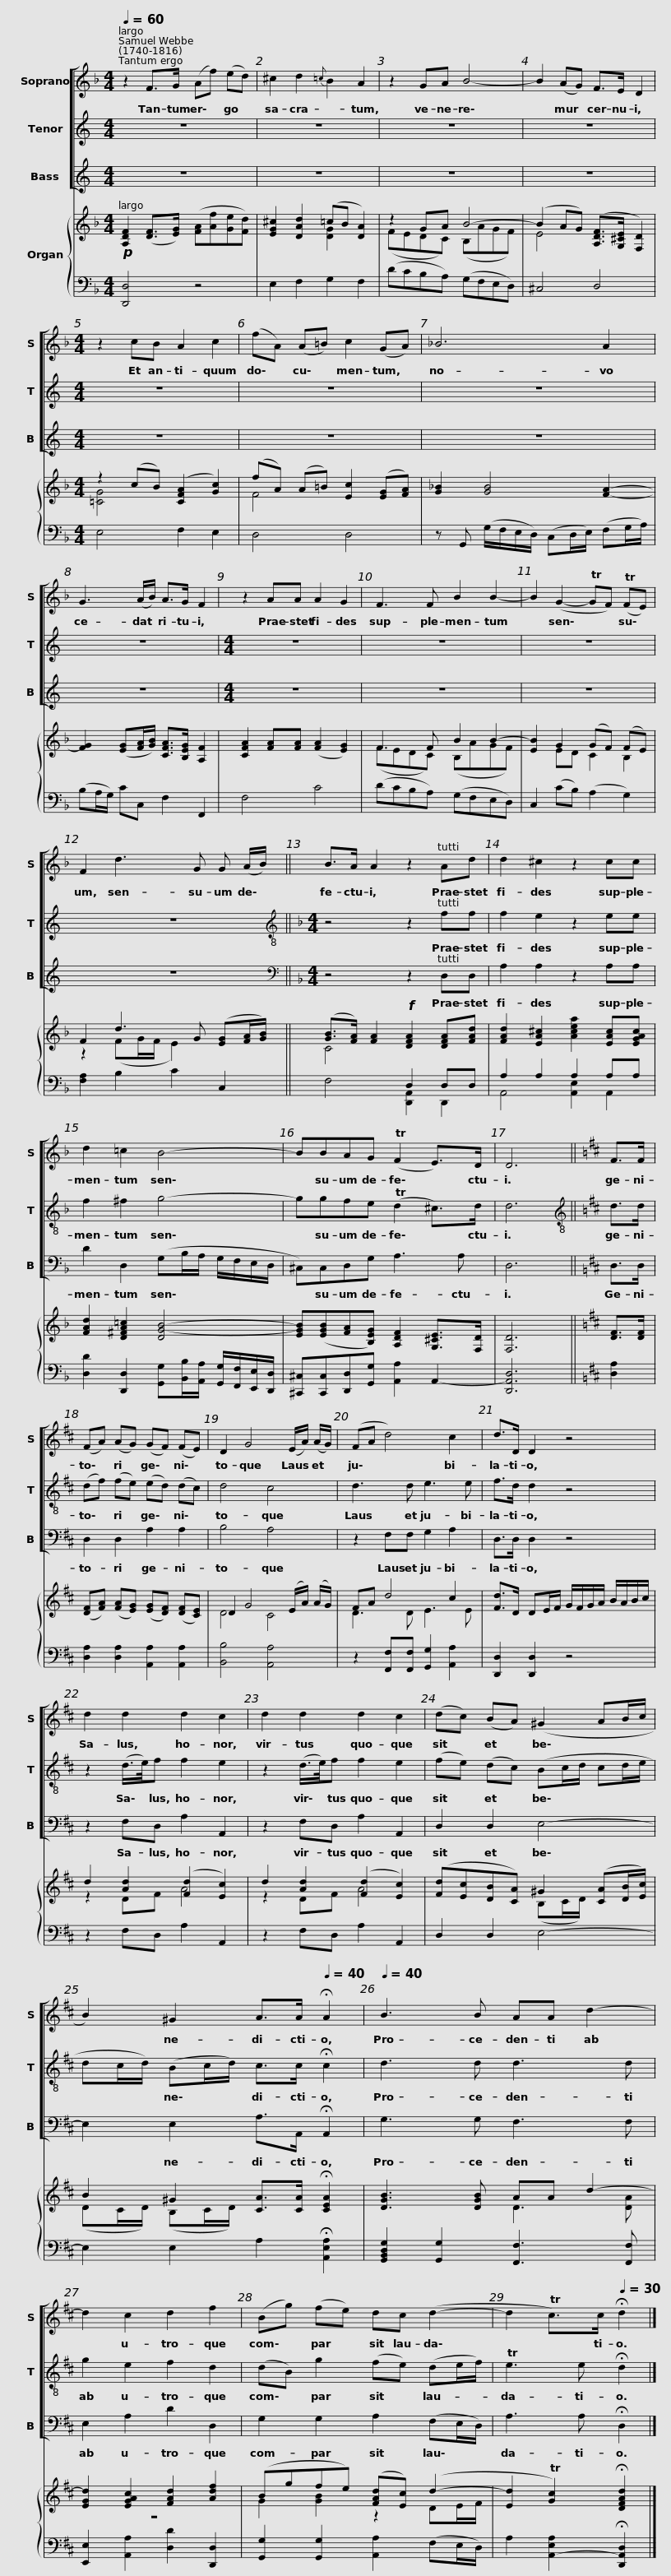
X:1
%%score [ 1 2 3 ] { ( 4 5 ) | ( 6 7 ) }
L:1/8
Q:1/4=60
M:4/4
I:linebreak $
K:F
V:1 treble
V:2 treble
V:3 treble
V:4 treble
V:5 treble
V:6 bass
V:7 bass
V:1
 z2 F>G (Af) (ed) | ^c2 d2{=c} B2 A2 | z2 GA B4- | B2 (AG) F>E D2 |$[M:4/4] z2 cB A2 c2 | %5
 (fA) (A=B) c2 (GA) | _B6 A2 | G3 (A/B/) A>G F2 |$ z2 AA A2 G2 | F3 F B2 B2- | %10
 B2 (G2- TGF) (TFE) | F2 d3 G G (A/B/) ||$ B>A A2 z2 Ad | d2 ^c2 z2 cc | d2 =c2 B4- | %15
 BBAG (TF2 E>)D | D6 ||$[K:D] F>F | (FA) (AG) (GF) (FE) | D2 G4 (E/A/) (A/G/) | %20
 (FA d4) c2 | d>D D2 z4 |$ d2 d2 d2 c2 | d2 d2 d2 c2 | (dc) (BA) (^G2 AB/c/ | %25
 B2) ^G2 A>A[Q:1/4=40] !fermata!A2 |$[Q:1/4=40][Q:1/4=60][Q:1/4=40][Q:1/4=40][Q:1/4=40][Q:1/4=40] B3 B AA d2- | d2 c2 d2 f2 | (Bg) (fe) dc (d2- | d2 Tc>)c[Q:1/4=30] !fermata!d2 |] %30
V:2
[K:C] z8 | z8 | z8 | z8 |$[M:4/4] z8 | %5
 z8 | z8 | z8 |$[M:4/4] z8 | z8 | %10
 z8 | z8 ||$[K:F][M:4/4][K:treble-8] z4 z2 ff | f2 e2 z2 ee | f2 ^f2 g4- | %15
 ggfe (Td2 ^c>)d | d6 ||$[K:D][K:treble-8] d>d | (df) (fe) (ed) (dc) | d4 c4 | %20
 d3 d e3 e | f>d d2 z4 |$ z2 (d/>e/)f f2 e2 | z2 (d/>e/)f f2 e2 | (fe) (dc) (Bc/d/ cd/e/ | %25
 dc/d/) (Bc/d/) c>c !fermata!c2 |$ d3 d d3 d | g2 e2 f2 d2 | (dB) g2 (fe) (de/f/) | Te3 e !fermata!d2 |] %30
V:3
[K:C] z8 | z8 | z8 | z8 |$[M:4/4] z8 | %5
 z8 | z8 | z8 |$[M:4/4] z8 | z8 | %10
 z8 | z8 ||$[K:F][M:4/4][K:bass] z4 z2 D,D, | A,2 A,2 z2 A,A, | D2 D,2 (G,B,/A,/ G,/F,/E,/D,/ | %15
 ^C,)C,D,G, A,3 A, | D,6 ||$[K:D] D,>D, | D,2 D,2 A,2 A,2 | B,4 A,4 | %20
 z2 F,F, G,2 A,2 | D,>D, D,2 z4 |$ z2 F,D, A,2 A,,2 | z2 F,D, A,2 A,,2 | D,2 D,2 E,4- | %25
 E,2 E,2 A,>A,, !fermata!A,,2 |$ G,3 G, F,3 F, | E,2 A,2 D2 D,2 | G,2 G,2 A,2 (F,E,/D,/) | A,3 A, !fermata!D,2 |] %30
V:4
!p! [A,DF]2 ([DF]>[EG]) ([FA][Af][Ge][Fd]) | [EG^c]2 [DAd]2 (=cB [DA]2) | z2 GA B4- | (B2 AG) ([A,DF]>[G,^CE] [F,D]2) |$[M:4/4] z2 (cB) ([CFA]2 [Gc]2) | %5
 (fA) (A=B) [Ec]2 ([EG][FA]) | [G_B]2 [GB]4 [FA]2- | [FG]2 ([EG][FA]/[GB]/) [CFA]>[B,EG] [A,F]2 |$ [CFA]2 [FA][FA] ([FA]2 [EG]2) | F3 F B2 B2- | %10
 [EB]2 G2 (GF) (FE) | F2 d3 G ([EG][FA]/[GB]/) ||$ ([GB]>[FA]) [FA]2!f! [DFA]2 [DFA][FAd] | [FAd]2 [EA^c]2 [Acea]2 [EAc][EGAc] | [FAd]2 [D^FA=c]2 [DGB]4- | %15
 [EGB]([EGB][FA][B,EG]) [A,DF]2 [G,^CE]>[F,D] | [F,D]6 ||$[K:D] [DF]>[DF] | ([DF][FA]) ([FA][EG]) ([EG][DF]) ([DF][CE]) | D2 G4 (E/A/) (A/G/) | %20
 FA d4 c2 | [Fd]>D DE/F/ G/F/G/A/ B/A/B/c/ |$ d2 [Ad]2 ([Fd]2 [Ec]2) | d2 [Ad]2 ([Fd]2 [Ec]2) | ([Fd][Ec][DB][CA]) ^G2 ([CA][DB]/[Ec]/) | %25
 B2 ^G2 [CA]>[CA] !fermata![CEA]2 |$ [DGB]3 [DGB] AA d2- | [EGd]2 [EGAc]2 [FAd]2 [Adf]2 | (Bgfe) ([FAd][Ec]) (d2- | [Ed]2 T[Gc]2) !fermata![DFAd]2 |] %30
V:5
 x8 | x4 [DG]2 x2 | (FEDC) (B,AGF) | E4 x4 |$[M:4/4] [=CG]4 x4 | %5
 F4 x4 | x8 | x8 |$ x8 | (FEDC) (B,AGF) | %10
 x2 ED C2 B,2 | z2 (FG/F/ E2) x2 ||$ C4 x4 | x8 | x8 | %15
 x8 | x6 ||$[K:D] x2 | x8 | D4 C4 | %20
 D3 D E3 E | x8 |$ z2 DF A4 | z2 DF A4 | x4 (B,C/D/) x2 | %25
 (DC/D/) (B,C/D/) x4 |$ x4 D3 [DA] | z8 | G2 [GB]2 z2 DE/F/ | x6 |] %30
V:6
 [D,,D,]4 z4 | E,2 F,2 G,2 F,2 | (DCB,A,) (G,F,E,D,) | ^C,4 D,4 |$[M:4/4] E,4 F,2 E,2 | %5
 D,4 D,4 | z G,, (G,/F,/E,/D,/) (C,D,/E,/) (F,G,/A,/) | (B,A,/G,/) CC, F,2 F,,2 |$ F,4 C4 | (DCB,A,) (G,F,E,D,) | %10
 C,2 (CB,) (A,2 G,2) | [F,A,]2 B,2 C2 C,2 ||$ x4 D,2 D,D, | A,2 A,2 A,2 A,A, | [D,D]2 [D,,D,]2 [G,,G,][B,,B,]/[A,,A,]/ [G,,G,]/[F,,F,]/[E,,E,]/[D,,D,]/ | %15
 [^C,,^C,][C,,C,][D,,D,][G,,G,] [A,,A,]2 A,,2- | [D,,A,,D,]6 ||$[K:D] [D,A,]2 | [D,A,]2 [D,A,]2 [A,,A,]2 [A,,A,]2 | [B,,B,]4 [A,,A,]4 | %20
 z2 [F,,F,][F,,F,] [G,,G,]2 [A,,A,]2 | [D,,D,]2 [D,,D,]2 z4 |$ z2 F,D, A,2 A,,2 | z2 F,D, A,2 A,,2 | D,2 D,2 E,4- | %25
 E,2 E,2 A,2 !fermata![A,,E,A,]2 |$ [G,,B,,D,G,]2 [G,,G,]2 [F,,F,]3 [F,,F,] | [E,,E,]2 [A,,A,]2 [D,D]2 [D,,D,]2 | [G,,G,]2 [G,,G,]2 [A,,A,]2 (F,E,/D,/) | A,2 [A,,-E,A,]2 !fermata![D,,A,,D,]2 |] %30
V:7
 x8 | x8 | x8 | x8 |$[M:4/4] x8 | %5
 x8 | x8 | x8 |$ x8 | x8 | %10
 x8 | x8 ||$ F,4 [D,,A,,]2 D,,2 | A,,4 [A,,E,]2 A,,2 | x8 | %15
 x8 | x6 ||$[K:D] x2 | x8 | x8 | %20
 x8 | x8 |$ x8 | x8 | x8 | %25
 x8 |$ x8 | x8 | x8 | x6 |] %30
